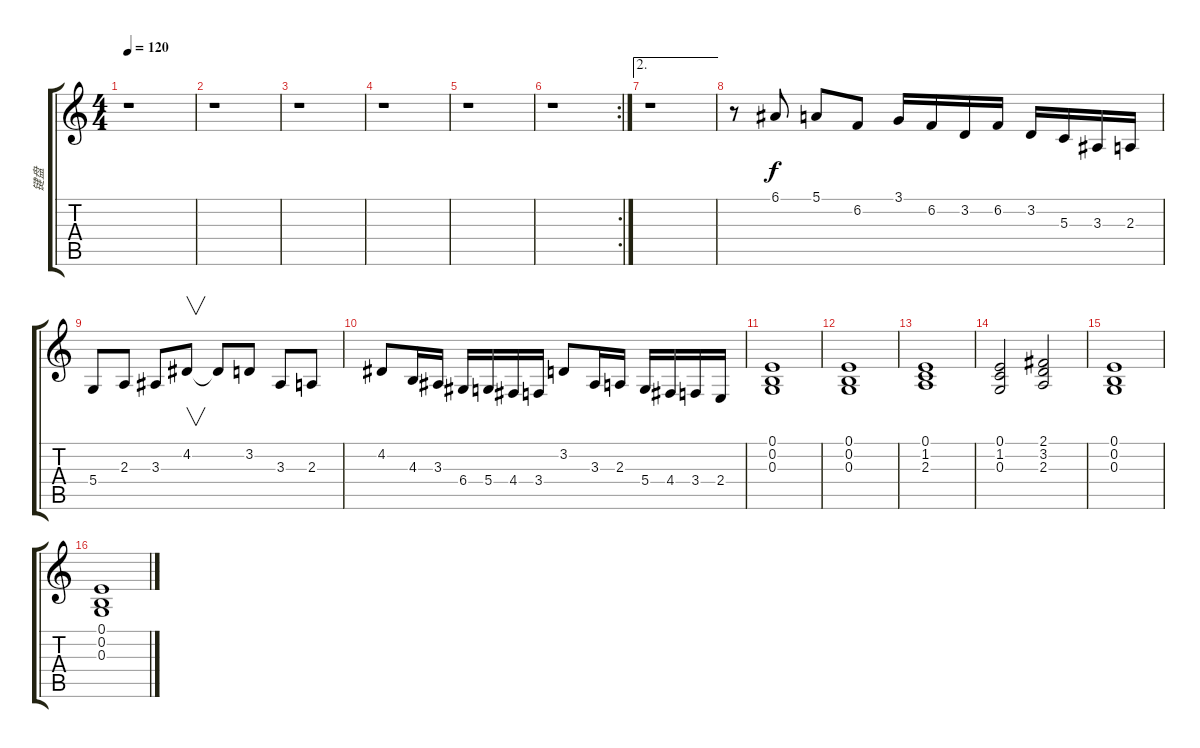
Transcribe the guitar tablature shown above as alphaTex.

\track ("键盘" "键盘") {instrument synthstrings1}
\staff {score tabs}
\tuning (E4 B3 G3 D3 A2 E2) {hide}
\ts (4 4)
\tempo 120
\clef g2
\ks c
r.1{dy f} |
r.1 |
r.1 |
r.1 |
r.1 |
\rc 2
r.1 |
\ae 2
r.1 |
r.8 6.1.8 5.1.8 6.2.8 3.1.16 6.2.16 3.2.16 6.2.16 3.2.16 5.3.16 3.3.16 2.3.16 |
5.4.8 2.3.8 3.3.8 4.2.8{v} 4.2{t}.8 3.2.8 3.3.8 2.3.8 |
4.2.8 4.3.16 3.3.16 6.4.16 5.4.16 4.4.16 3.4.16 3.2.8 3.3.16 2.3.16 5.4.16 4.4.16 3.4.16 2.4.16 |
(0.1 0.2 0.3).1 |
(0.1 0.2 0.3).1 |
(0.1 1.2 2.3).1 |
(0.1 1.2 0.3).2 (2.1 3.2 2.3).2 |
(0.1 0.2 0.3).1 |
(0.1 0.2 0.3).1
